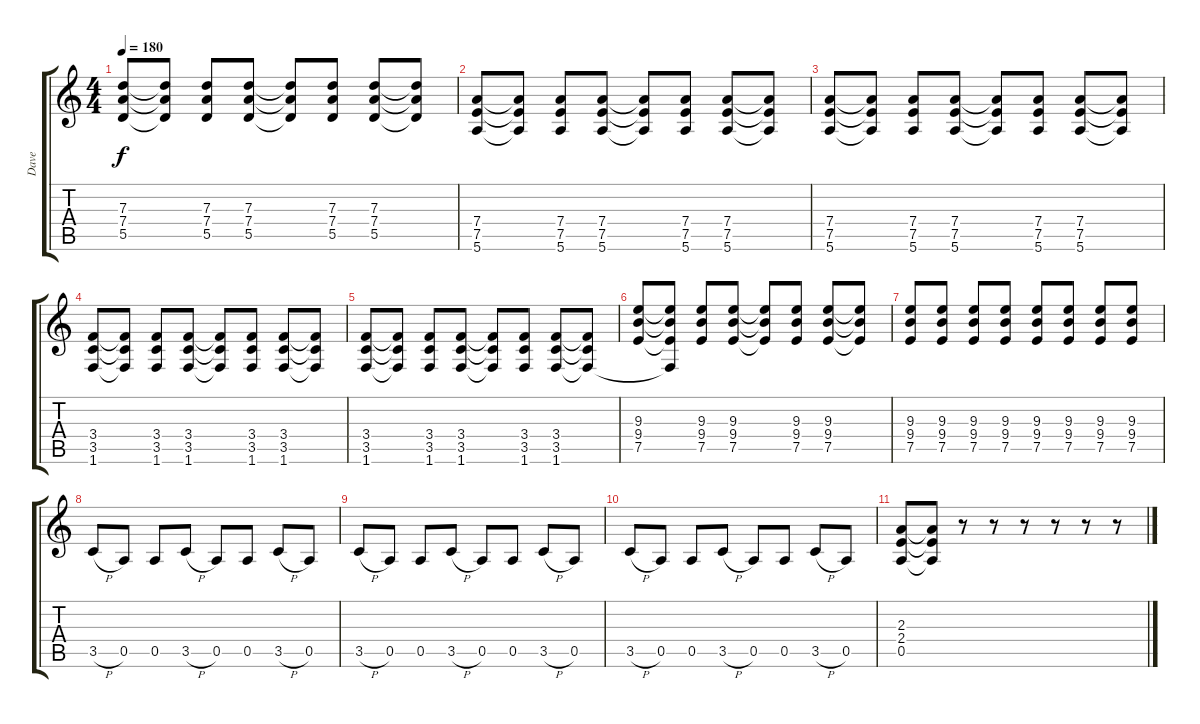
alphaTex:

\track ("Dave" "Dave") {instrument overdrivenguitar}
\staff {score tabs}
\tuning (E4 B3 G3 D3 A2 E2) {hide}
\ts (4 4)
\tempo 180
\clef g2
\ks c
(7.3 7.4 5.5).8{dy f} (7.3{t} 7.4{t} 5.5{t}).8 (7.3 7.4 5.5).8 (7.3 7.4 5.5).8 (7.3{t} 7.4{t} 5.5{t}).8 (7.3 7.4 5.5).8 (7.3 7.4 5.5).8 (7.3{t} 7.4{t} 5.5{t}).8 |
(7.4 7.5 5.6).8 (7.4{t} 7.5{t} 5.6{t}).8 (7.4 7.5 5.6).8 (7.4 7.5 5.6).8 (7.4{t} 7.5{t} 5.6{t}).8 (7.4 7.5 5.6).8 (7.4 7.5 5.6).8 (7.4{t} 7.5{t} 5.6{t}).8 |
(7.4 7.5 5.6).8 (7.4{t} 7.5{t} 5.6{t}).8 (7.4 7.5 5.6).8 (7.4 7.5 5.6).8 (7.4{t} 7.5{t} 5.6{t}).8 (7.4 7.5 5.6).8 (7.4 7.5 5.6).8 (7.4{t} 7.5{t} 5.6{t}).8 |
(3.4 3.5 1.6).8 (3.4{t} 3.5{t} 1.6{t}).8 (3.4 3.5 1.6).8 (3.4 3.5 1.6).8 (3.4{t} 3.5{t} 1.6{t}).8 (3.4 3.5 1.6).8 (3.4 3.5 1.6).8 (3.4{t} 3.5{t} 1.6{t}).8 |
(3.4 3.5 1.6).8 (3.4{t} 3.5{t} 1.6{t}).8 (3.4 3.5 1.6).8 (3.4 3.5 1.6).8 (3.4{t} 3.5{t} 1.6{t}).8 (3.4 3.5 1.6).8 (3.4 3.5 1.6).8 (3.4{t} 3.5{t} 1.6{t}).8 |
(9.3 9.4 7.5).8 (9.3{t} 9.4{t} 7.5{t} 1.6{t}).8 (9.3 9.4 7.5).8 (9.3 9.4 7.5).8 (9.3{t} 9.4{t} 7.5{t}).8 (9.3 9.4 7.5).8 (9.3 9.4 7.5).8 (9.3{t} 9.4{t} 7.5{t}).8 |
(9.3 9.4 7.5).8 (9.3 9.4 7.5).8 (9.3 9.4 7.5).8 (9.3 9.4 7.5).8 (9.3 9.4 7.5).8 (9.3 9.4 7.5).8 (9.3 9.4 7.5).8 (9.3 9.4 7.5).8 |
3.5{h}.8 0.5.8 0.5.8 3.5{h}.8 0.5.8 0.5.8 3.5{h}.8 0.5.8 |
3.5{h}.8 0.5.8 0.5.8 3.5{h}.8 0.5.8 0.5.8 3.5{h}.8 0.5.8 |
3.5{h}.8 0.5.8 0.5.8 3.5{h}.8 0.5.8 0.5.8 3.5{h}.8 0.5.8 |
(2.3 2.4 0.5).8 (2.3{t} 2.4{t} 0.5{t}).8 r.8 r.8 r.8 r.8 r.8 r.8
